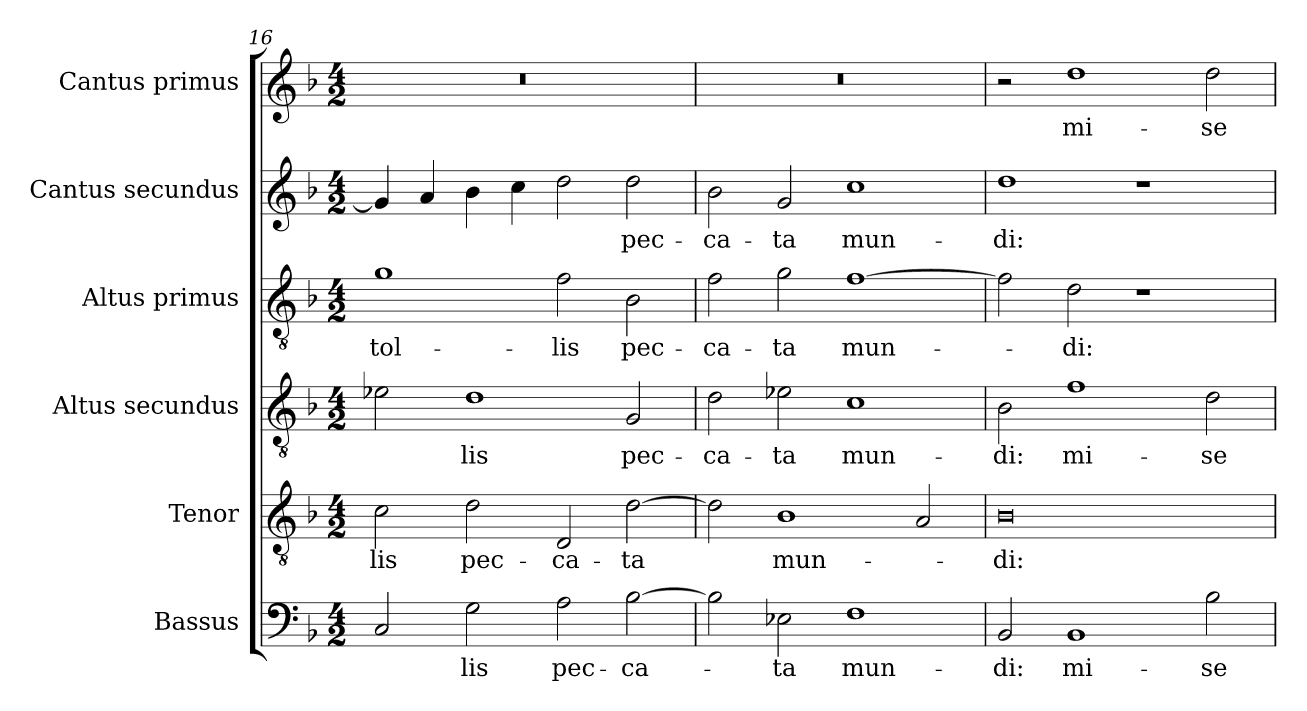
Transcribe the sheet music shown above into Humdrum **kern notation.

**kern	**text	**kern	**text	**kern	**text	**kern	**text	**kern	**text	**kern	**text
*part6	*part6	*part5	*part5	*part4	*part4	*part3	*part3	*part2	*part2	*part1	*part1
*staff6	*staff6	*staff5	*staff5	*staff4	*staff4	*staff3	*staff3	*staff2	*staff2	*staff1	*staff1
*I"Bassus	*	*I"Tenor	*	*I"Altus secundus	*	*I"Altus primus	*	*I"Cantus secundus	*	*I"Cantus primus	*
*I'B.	*	*I'T.	*	*	*	*I'A. I	*	*	*	*I'C. I	*
*clefF4	*	*clefGv2	*	*clefGv2	*	*clefGv2	*	*clefG2	*	*clefG2	*
*	*	*ITrd7c12	*	*ITrd7c12	*	*ITrd7c12	*	*	*	*	*
*k[b-]	*	*k[b-]	*	*k[b-]	*	*k[b-]	*	*k[b-]	*	*k[b-]	*
*d:	*	*d:	*	*d:	*	*d:	*	*d:	*	*d:	*
*M4/2	*	*M4/2	*	*M4/2	*	*M4/2	*	*M4/2	*	*M4/2	*
=16	=16	=16	=16	=16	=16	=16	=16	=16	=16	=16	=16
!	!	!	!LO:LY:b:color=#000000	!	!	!	!	!	!	!	!
!	!	!	!	!	!	!	!LO:LY:b:color=#000000	!	!	!LO:N:vis=1	!
2Ci/	.	2Ci\	-lis	2E-Xi\	.	1Gi	tol-	4gi/]	.	0r	.
.	.	.	.	.	.	.	.	4ai/	.	.	.
!	!LO:LY:b:color=#000000	!	!	!	!	!	!	!	!	!	!
!	!	!	!LO:LY:b:color=#000000	!	!	!	!	!	!	!	!
!	!	!	!	!	!LO:LY:b:color=#000000	!	!	!	!	!	!
2Gi\	-lis	2Di\	pec-	1Di	-lis	.	.	4b-i\	.	.	.
.	.	.	.	.	.	.	.	4cci\	.	.	.
!	!LO:LY:b:color=#000000	!	!	!	!	!	!	!	!	!	!
!	!	!	!LO:LY:b:color=#000000	!	!	!	!	!	!	!	!
!	!	!	!	!	!	!	!LO:LY:b:color=#000000	!	!	!	!
2Ai\	pec-	2DDi/	-ca-	.	.	2Fi\	-lis	2ddi\	.	.	.
!	!LO:LY:b:color=#000000	!	!	!	!	!	!	!	!	!	!
!	!	!	!LO:LY:b:color=#000000	!	!	!	!	!	!	!	!
!	!	!	!	!	!LO:LY:b:color=#000000	!	!	!	!	!	!
!	!	!	!	!	!	!	!LO:LY:b:color=#000000	!	!	!	!
!	!	!	!	!	!	!	!	!	!LO:LY:b:color=#000000	!	!
[2B-i\	-ca-	[2Di\	-ta	2GGi/	pec-	2BB-i\	pec-	2ddi\	pec-	.	.
!!LO:PB:g=z
=17	=17	=17	=17	=17	=17	=17	=17	=17	=17	=17	=17
!	!	!	!	!	!LO:LY:b:color=#000000	!	!	!	!	!	!
!	!	!	!	!	!	!	!LO:LY:b:color=#000000	!	!	!	!
!	!	!	!	!	!	!	!	!	!LO:LY:b:color=#000000	!LO:N:vis=1	!
2B-i\]	.	2Di\]	.	2Di\	-ca-	2Fi\	-ca-	2b-i\	-ca-	0r	.
!	!LO:LY:b:color=#000000	!	!	!	!	!	!	!	!	!	!
!	!	!	!LO:LY:b:color=#000000	!	!	!	!	!	!	!	!
!	!	!	!	!	!LO:LY:b:color=#000000	!	!	!	!	!	!
!	!	!	!	!	!	!	!LO:LY:b:color=#000000	!	!	!	!
!	!	!	!	!	!	!	!	!	!LO:LY:b:color=#000000	!	!
2E-Xi\	-ta	1BB-i	mun-	2E-Xi\	-ta	2Gi\	-ta	2gi/	-ta	.	.
!	!LO:LY:b:color=#000000	!	!	!	!	!	!	!	!	!	!
!	!	!	!	!	!LO:LY:b:color=#000000	!	!	!	!	!	!
!	!	!	!	!	!	!	!LO:LY:b:color=#000000	!	!	!	!
!	!	!	!	!	!	!	!	!	!LO:LY:b:color=#000000	!	!
1Fi	mun-	.	.	1Ci	mun-	[1Fi	mun-	1cci	mun-	.	.
.	.	2AAi/	.	.	.	.	.	.	.	.	.
=18	=18	=18	=18	=18	=18	=18	=18	=18	=18	=18	=18
!	!LO:LY:b:color=#000000	!	!	!	!	!	!	!	!	!	!
!	!	!	!LO:LY:b:color=#000000	!	!	!	!	!	!	!	!
!	!	!	!	!	!LO:LY:b:color=#000000	!	!	!	!	!	!
!	!	!	!	!	!	!	!	!	!LO:LY:b:color=#000000	!	!
2BB-i/	-di:	0BB-i	-di:	2BB-i\	-di:	2Fi\]	.	1ddi	-di:	2r	.
!	!LO:LY:b:color=#000000	!	!	!	!	!	!	!	!	!	!
!	!	!	!	!	!LO:LY:b:color=#000000	!	!	!	!	!	!
!	!	!	!	!	!	!	!LO:LY:b:color=#000000	!	!	!	!
!	!	!	!	!	!	!	!	!	!	!	!LO:LY:b:color=#000000
1BB-i	mi-	.	.	1Fi	mi-	2Di\	-di:	.	.	1ddi	mi-
.	.	.	.	.	.	1r	.	1r	.	.	.
!	!LO:LY:b:color=#000000	!	!	!	!	!	!	!	!	!	!
!	!	!	!	!	!LO:LY:b:color=#000000	!	!	!	!	!	!
!	!	!	!	!	!	!	!	!	!	!	!LO:LY:b:color=#000000
2B-i\	-se-	.	.	2Di\	-se-	.	.	.	.	2ddi\	-se-
=	=	=	=	=	=	=	=	=	=	=	=
*-	*-	*-	*-	*-	*-	*-	*-	*-	*-	*-	*-
